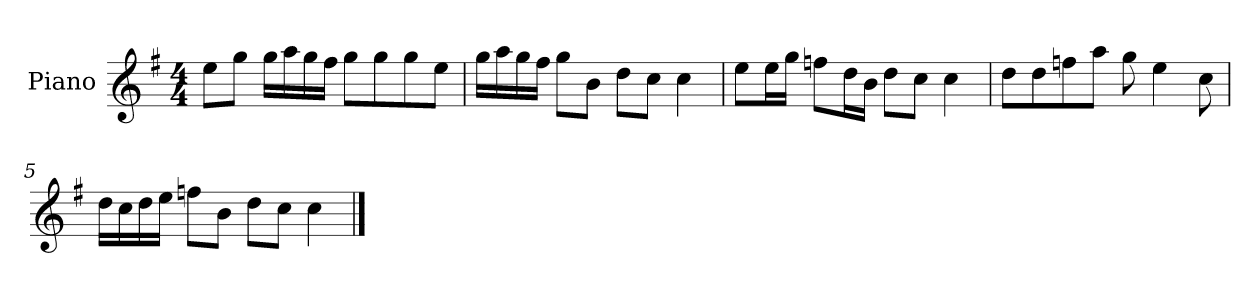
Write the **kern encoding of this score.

**kern
*part1
*staff1
*I"Piano
*I'P-no
*clefG2
*k[f#]
*M4/4
*MM90
=1
8ee\L
8gg\J
16gg\LL
16aa\
16gg\
16ff#\JJ
8gg\L
8gg\
8gg\
8ee\J
=2
16gg\LL
16aa\
16gg\
16ff#\JJ
8gg\L
8b\J
8dd\L
8cc\J
4cc\
=3
8ee\L
16ee\L
16gg\JJ
8ffn\L
16dd\L
16b\JJ
8dd\L
8cc\J
4cc\
=4
8dd\L
8dd\
8ffn\
8aa\J
8gg\
4ee\
8cc\
!!LO:LB:g=z
=5
16dd\LL
16cc\
16dd\
16ee\JJ
8ffn\L
8b\J
8dd\L
8cc\J
4cc\
==
*-
